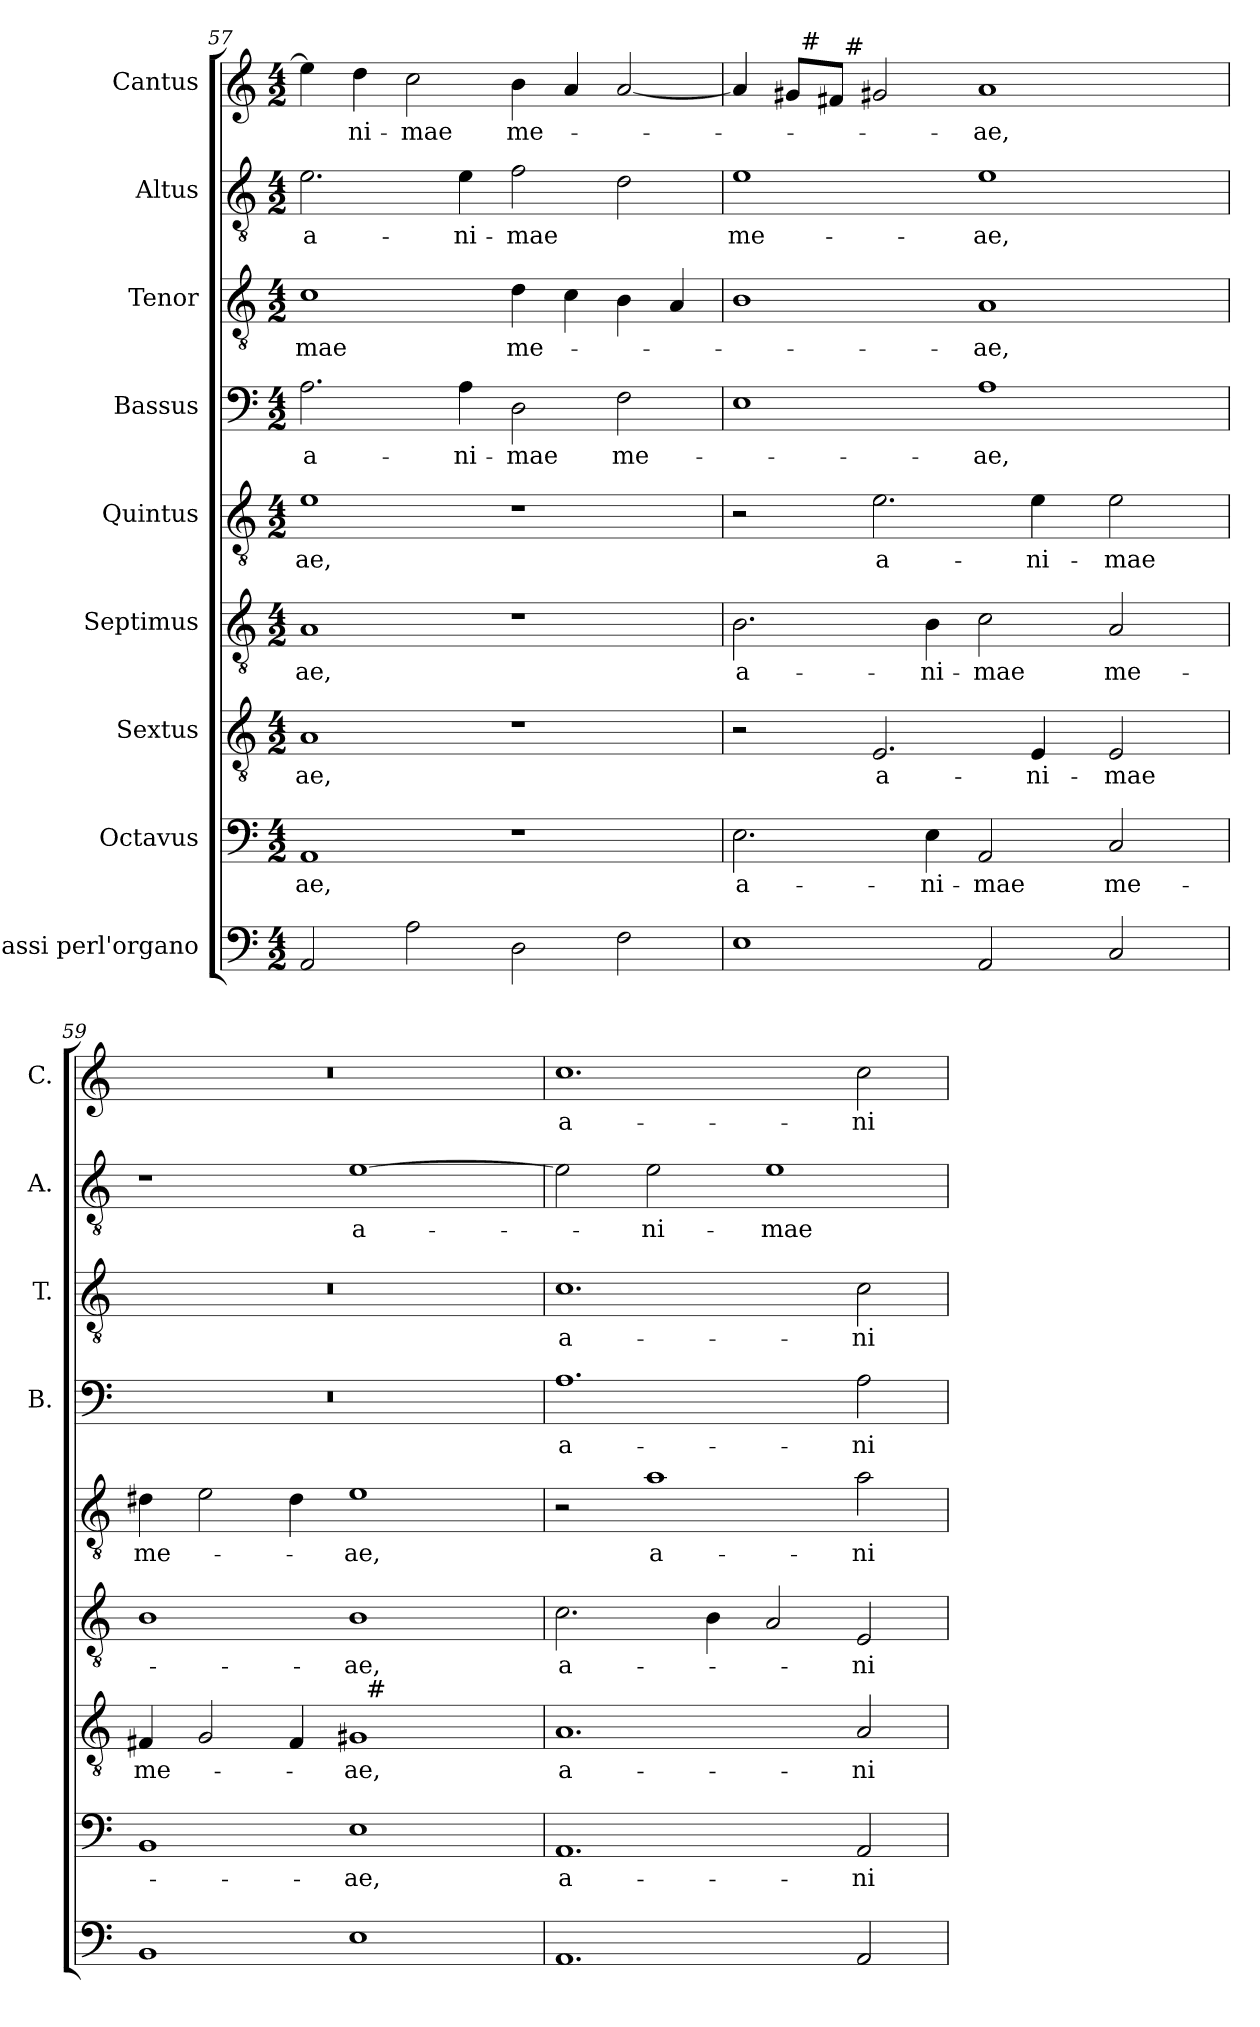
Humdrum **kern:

**kern	**kern	**text	**kern	**text	**kern	**text	**kern	**text	**kern	**text	**kern	**text	**kern	**text	**kern	**text
*part9	*part8	*part8	*part7	*part7	*part6	*part6	*part5	*part5	*part4	*part4	*part3	*part3	*part2	*part2	*part1	*part1
*staff9	*staff8	*staff8	*staff7	*staff7	*staff6	*staff6	*staff5	*staff5	*staff4	*staff4	*staff3	*staff3	*staff2	*staff2	*staff1	*staff1
*I"Bassi perl'organo	*I"Octavus	*	*I"Sextus	*	*I"Septimus	*	*I"Quintus	*	*I"Bassus	*	*I"Tenor	*	*I"Altus	*	*I"Cantus	*
*	*	*	*	*	*	*	*	*	*I'B.	*	*I'T.	*	*I'A.	*	*I'C.	*
!!LO:PB:g=z
*clefF4	*clefF4	*	*clefGv2	*	*clefGv2	*	*clefGv2	*	*clefF4	*	*clefGv2	*	*clefGv2	*	*clefG2	*
*	*	*	*ITrd7c12	*	*ITrd7c12	*	*ITrd7c12	*	*	*	*ITrd7c12	*	*ITrd7c12	*	*	*
*k[]	*k[]	*	*k[]	*	*k[]	*	*k[]	*	*k[]	*	*k[]	*	*k[]	*	*k[]	*
*a:	*a:	*	*a:	*	*a:	*	*a:	*	*a:	*	*a:	*	*a:	*	*a:	*
*M4/2	*M4/2	*	*M4/2	*	*M4/2	*	*M4/2	*	*M4/2	*	*M4/2	*	*M4/2	*	*M4/2	*
=57	=57	=57	=57	=57	=57	=57	=57	=57	=57	=57	=57	=57	=57	=57	=57	=57
!	!	!LO:LY:b	!	!LO:LY:b	!	!LO:LY:b	!	!LO:LY:b	!	!LO:LY:b	!	!LO:LY:b	!	!LO:LY:b	!	!
2AA/	1AA	-ae,	1AA	-ae,	1AA	-ae,	1E	-ae,	2.A\	a-	1C	-mae	2.E\	a-	4ee\]	.
!	!	!	!	!	!	!	!	!	!	!	!	!	!	!	!	!LO:LY:b
.	.	.	.	.	.	.	.	.	.	.	.	.	.	.	4dd\	-ni-
!	!	!	!	!	!	!	!	!	!	!	!	!	!	!	!	!LO:LY:b
2A\	.	.	.	.	.	.	.	.	.	.	.	.	.	.	2cc\	-mae
!	!	!	!	!	!	!	!	!	!	!LO:LY:b	!	!	!	!LO:LY:b	!	!
.	.	.	.	.	.	.	.	.	4A\	-ni-	.	.	4E\	-ni-	.	.
!	!	!	!	!	!	!	!	!	!	!LO:LY:b	!	!LO:LY:b	!	!LO:LY:b	!	!LO:LY:b
2D\	1r	.	1r	.	1r	.	1r	.	2D\	-mae	4D\	me-	2F\	-mae	4b\	me-
.	.	.	.	.	.	.	.	.	.	.	4C\	.	.	.	4a/	.
!	!	!	!	!	!	!	!	!	!	!LO:LY:b	!	!	!	!	!	!
2F\	.	.	.	.	.	.	.	.	2F\	me-	4BB\	.	2D\	.	[<2a/	.
.	.	.	.	.	.	.	.	.	.	.	4AA/	.	.	.	.	.
=58	=58	=58	=58	=58	=58	=58	=58	=58	=58	=58	=58	=58	=58	=58	=58	=58
!	!	!LO:LY:b	!	!	!	!LO:LY:b	!	!	!	!	!	!	!	!LO:LY:b	!	!
*	*	*	*	*	*	*	*	*	*	*	*	*	*	*	*^	*
*	*	*	*	*	*	*	*	*	*	*	*	*	*	*	*	*^	*
1E	2.E\	a-	2r	.	2.BB\	a-	2r	.	1E	.	1BB	.	1E	me-	4a/]	4ryy	4ryy	.
.	.	.	.	.	.	.	.	.	.	.	.	.	.	.	8g#/L	32ryy	8ryy	.
!	!	!	!	!	!	!	!	!	!	!	!	!	!	!	!	!LO:TX:a:t=#	!	!
.	.	.	.	.	.	.	.	.	.	.	.	.	.	.	.	1ryy	.	.
.	.	.	.	.	.	.	.	.	.	.	.	.	.	.	8f#/J	.	32ryy	.
!	!	!	!	!	!	!	!	!	!	!	!	!	!	!	!	!	!LO:TX:a:t=#	!
.	.	.	.	.	.	.	.	.	.	.	.	.	.	.	.	.	1ryy	.
!	!	!	!	!LO:LY:b	!	!	!	!LO:LY:b	!	!	!	!	!	!	!	!	!	!
.	.	.	2.EE/	a-	.	.	2.E\	a-	.	.	.	.	.	.	2g#X/	.	.	.
!	!	!LO:LY:b	!	!	!	!LO:LY:b	!	!	!	!	!	!	!	!	!	!	!	!
.	4E\	-ni-	.	.	4BB\	-ni-	.	.	.	.	.	.	.	.	.	.	.	.
!	!	!LO:LY:b	!	!	!	!LO:LY:b	!	!	!	!LO:LY:b	!	!LO:LY:b	!	!LO:LY:b	!	!	!	!LO:LY:b
2AA/	2AA/	-mae	.	.	2C\	-mae	.	.	1A	-ae,	1AA	-ae,	1E	-ae,	1a	.	.	-ae,
!	!	!	!	!LO:LY:b	!	!	!	!LO:LY:b	!	!	!	!	!	!	!	!	!	!
.	.	.	4EE/	-ni-	.	.	4E\	-ni-	.	.	.	.	.	.	.	.	.	.
.	.	.	.	.	.	.	.	.	.	.	.	.	.	.	.	2ryy	.	.
.	.	.	.	.	.	.	.	.	.	.	.	.	.	.	.	.	2ryy	.
!	!	!LO:LY:b	!	!LO:LY:b	!	!LO:LY:b	!	!LO:LY:b	!	!	!	!	!	!	!	!	!	!
2C/	2C/	me-	2EE/	-mae	2AA/	me-	2E\	-mae	.	.	.	.	.	.	.	.	.	.
.	.	.	.	.	.	.	.	.	.	.	.	.	.	.	.	8..ryy	.	.
.	.	.	.	.	.	.	.	.	.	.	.	.	.	.	.	.	16.ryy	.
=59	=59	=59	=59	=59	=59	=59	=59	=59	=59	=59	=59	=59	=59	=59	=59	=59	=59	=59
!	!	!	!	!LO:LY:b	!	!	!	!LO:LY:b	!LO:N:vis=1	!	!LO:N:vis=1	!	!	!	!LO:N:vis=1	!	!	!
*	*	*	*^	*	*	*	*	*	*	*	*	*	*	*	*v	*v	*v	*
1BB	1BB	.	4FF#X/	1ryy	me-	1BB	.	4D#X\	me-	0r	.	0r	.	1r	.	0r	.
.	.	.	2GG/	.	.	.	.	2E\	.	.	.	.	.	.	.	.	.
.	.	.	4FF#/	.	.	.	.	4D#\	.	.	.	.	.	.	.	.	.
!	!	!LO:LY:b	!	!	!LO:LY:b	!	!LO:LY:b	!	!LO:LY:b	!	!	!	!	!	!LO:LY:b	!	!
1E	1E	-ae,	1GG#	32ryy	-ae,	1BB	-ae,	1E	-ae,	.	.	.	.	[>1E	a-	.	.
!	!	!	!	!LO:TX:a:t=#	!	!	!	!	!	!	!	!	!	!	!	!	!
.	.	.	.	2ryy	.	.	.	.	.	.	.	.	.	.	.	.	.
.	.	.	.	4...ryy	.	.	.	.	.	.	.	.	.	.	.	.	.
!!LO:PB:g=z
=60	=60	=60	=60	=60	=60	=60	=60	=60	=60	=60	=60	=60	=60	=60	=60	=60	=60
!	!	!LO:LY:b	!	!	!LO:LY:b	!	!LO:LY:b	!	!	!	!LO:LY:b	!	!LO:LY:b	!	!	!	!LO:LY:b
*	*	*	*v	*v	*	*	*	*	*	*	*	*	*	*	*	*	*
1.AA	1.AA	a-	1.AA	a-	2.C\	a-	2r	.	1.A	a-	1.C	a-	2E\]	.	1.cc	a-
!	!	!	!	!	!	!	!	!LO:LY:b	!	!	!	!	!	!LO:LY:b	!	!
.	.	.	.	.	.	.	1A	a-	.	.	.	.	2E\	-ni-	.	.
.	.	.	.	.	4BB\	.	.	.	.	.	.	.	.	.	.	.
!	!	!	!	!	!	!	!	!	!	!	!	!	!	!LO:LY:b	!	!
.	.	.	.	.	2AA/	.	.	.	.	.	.	.	1E	-mae	.	.
!	!	!LO:LY:b	!	!LO:LY:b	!	!LO:LY:b	!	!LO:LY:b	!	!LO:LY:b	!	!LO:LY:b	!	!	!	!LO:LY:b
2AA/	2AA/	-ni-	2AA/	-ni-	2EE/	-ni-	2A\	-ni-	2A\	-ni-	2C\	-ni-	.	.	2cc\	-ni-
=	=	=	=	=	=	=	=	=	=	=	=	=	=	=	=	=
*-	*-	*-	*-	*-	*-	*-	*-	*-	*-	*-	*-	*-	*-	*-	*-	*-
